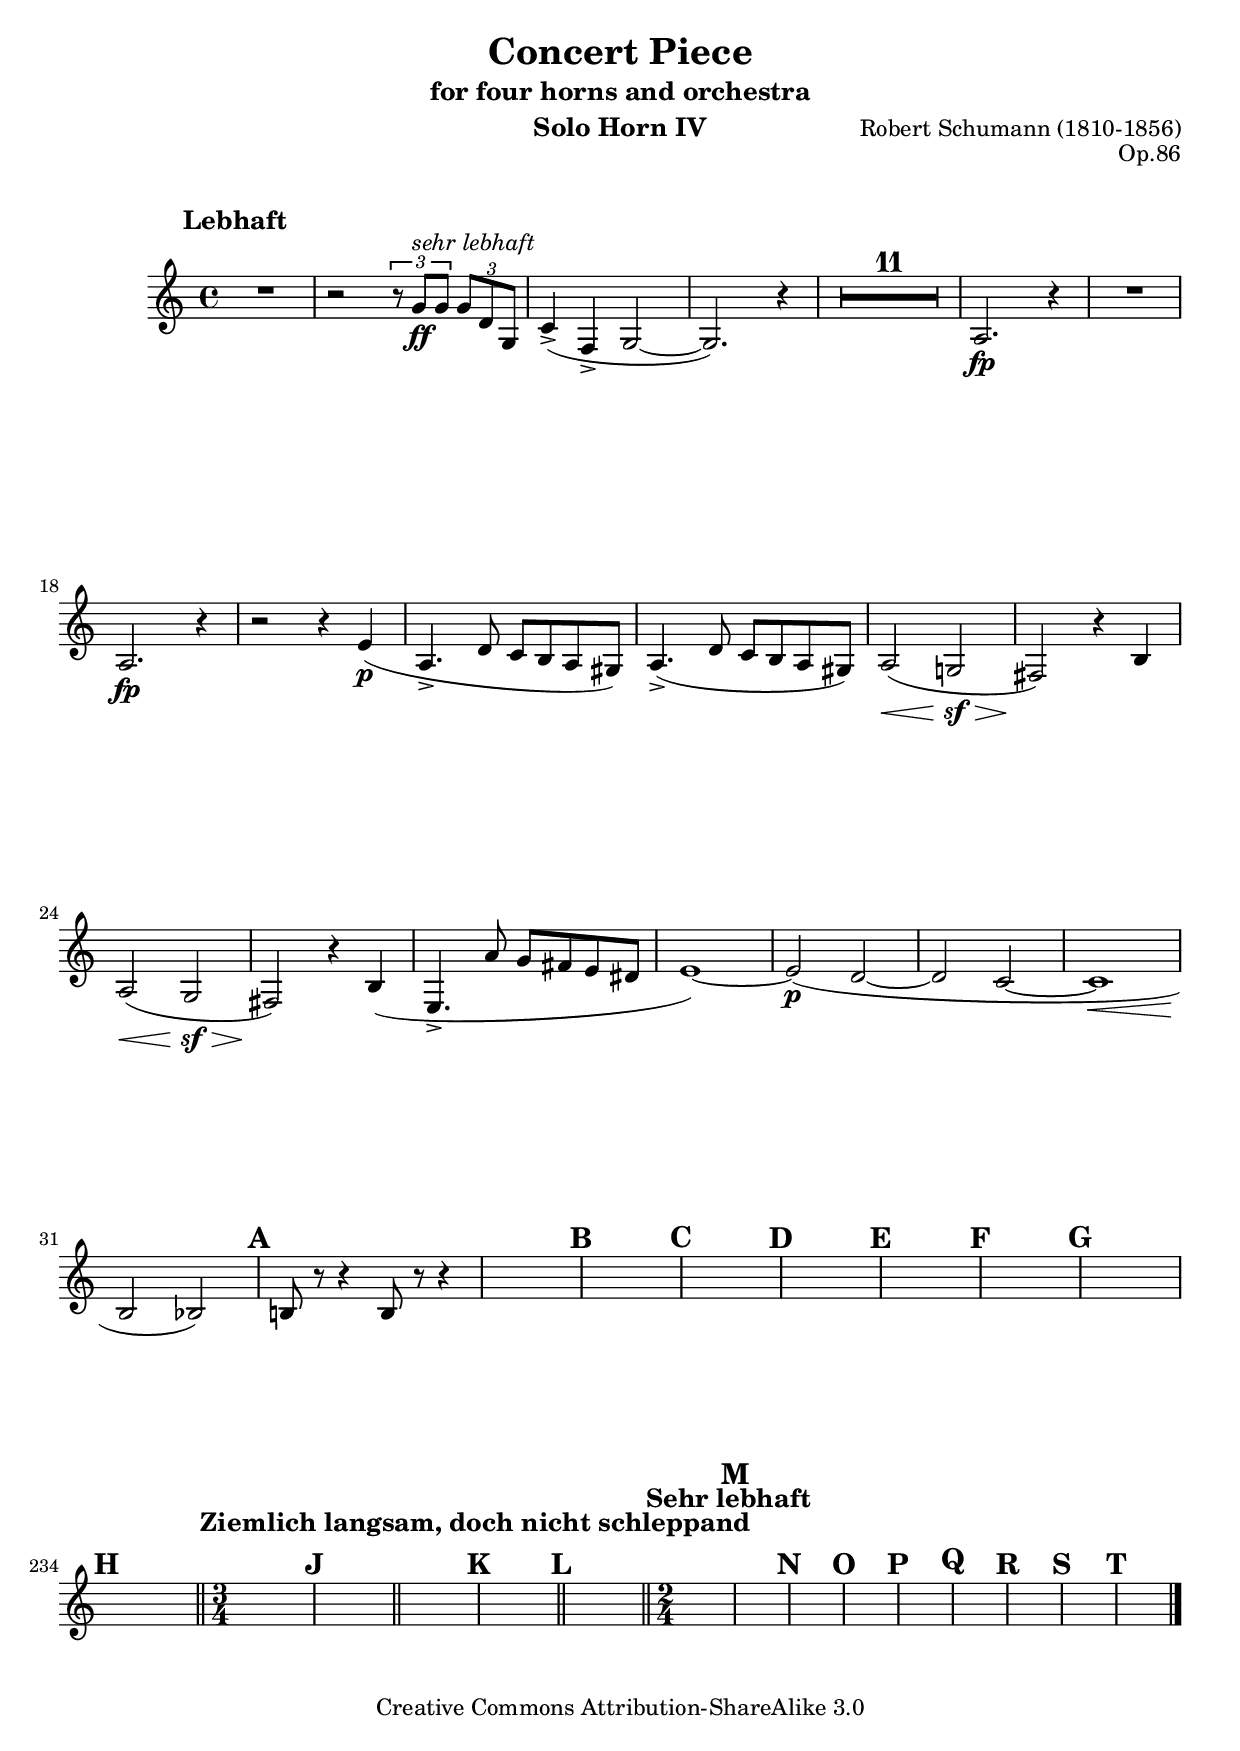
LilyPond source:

\version "2.11.45"

\include "defs.lyi" 
hornFour = \relative c''
{
  \transposition f
  R1 |
  r2 \times 2/3 {r8 g\ff^\sehrLebhaft g} \times 2/3 {g d g,} |
  c4->( f,-> g2~ |
  g2.) r4 |
  R1*11 |
  a2.\fp r4 |
  R1 |
  a2.\fp r4 |
  r2 r4 e'(\p |
  a,4.-> d8 c b a gis) |
  a4.->( d8 c b a gis) |
  a2(\< g\sf\> |
  fis)\! r4 b |
  a2(\< g\sf\> |
  fis)\! r4 b( |
  e,4.-> a'8 g fis e dis |
  e1~) |
  e2(\p d~ |
  d c~ |
  c1\< |
  b2\! bes) |

  %A
  b8 r r4 b8 r r4 |
}

 

instrument = "Solo Horn IV"

notes = \hornFour

\version "2.11.45"

\include "defs.lyi"

\paper
{
  %#(define page-breaking ly:minimal-breaking)
  #(define page-breaking ly:page-turn-breaking)
  ragged-last-bottom = ##f
}

\book
{
  \include "header.lyi"
  \score
  {
    \new Staff \with { \consists "Page_turn_engraver" }
    {
      << \notes \outline >>
    }
  }
}




